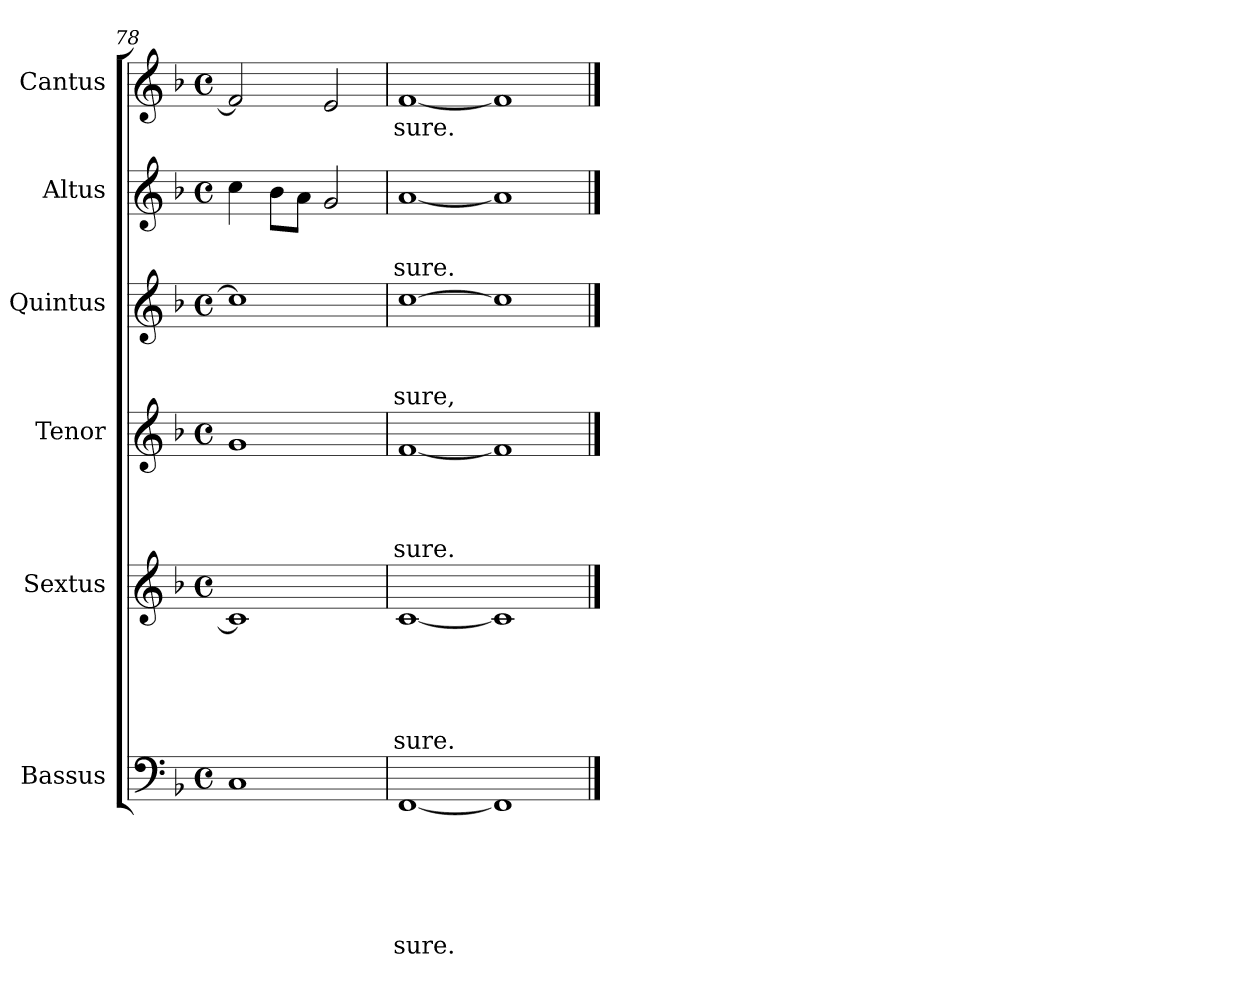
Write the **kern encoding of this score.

**kern	**text	**text	**text	**text	**text	**text	**kern	**text	**text	**text	**text	**text	**kern	**text	**text	**text	**text	**kern	**text	**text	**text	**kern	**text	**text	**kern	**text
*part6	*part6	*part6	*part6	*part6	*part6	*part6	*part5	*part5	*part5	*part5	*part5	*part5	*part4	*part4	*part4	*part4	*part4	*part3	*part3	*part3	*part3	*part2	*part2	*part2	*part1	*part1
*staff6	*staff6	*staff6	*staff6	*staff6	*staff6	*staff6	*staff5	*staff5	*staff5	*staff5	*staff5	*staff5	*staff4	*staff4	*staff4	*staff4	*staff4	*staff3	*staff3	*staff3	*staff3	*staff2	*staff2	*staff2	*staff1	*staff1
*I"Bassus	*	*	*	*	*	*	*I"Sextus	*	*	*	*	*	*I"Tenor	*	*	*	*	*I"Quintus	*	*	*	*I"Altus	*	*	*I"Cantus	*
*clefF4	*	*	*	*	*	*	*clefG2	*	*	*	*	*	*clefG2	*	*	*	*	*clefG2	*	*	*	*clefG2	*	*	*clefG2	*
*k[b-]	*	*	*	*	*	*	*k[b-]	*	*	*	*	*	*k[b-]	*	*	*	*	*k[b-]	*	*	*	*k[b-]	*	*	*k[b-]	*
*F:	*	*	*	*	*	*	*F:	*	*	*	*	*	*F:	*	*	*	*	*F:	*	*	*	*F:	*	*	*F:	*
*M4/4	*	*	*	*	*	*	*M4/4	*	*	*	*	*	*M4/4	*	*	*	*	*M4/4	*	*	*	*M4/4	*	*	*M4/4	*
*met(c)	*	*	*	*	*	*	*met(c)	*	*	*	*	*	*met(c)	*	*	*	*	*met(c)	*	*	*	*met(c)	*	*	*met(c)	*
=78	=78	=78	=78	=78	=78	=78	=78	=78	=78	=78	=78	=78	=78	=78	=78	=78	=78	=78	=78	=78	=78	=78	=78	=78	=78	=78
1C	.	.	.	.	.	.	1c]	.	.	.	.	.	1g	.	.	.	.	1cc]	.	.	.	4cc\	.	.	2f/]	.
.	.	.	.	.	.	.	.	.	.	.	.	.	.	.	.	.	.	.	.	.	.	8b-\L	.	.	.	.
.	.	.	.	.	.	.	.	.	.	.	.	.	.	.	.	.	.	.	.	.	.	8a\J	.	.	.	.
.	.	.	.	.	.	.	.	.	.	.	.	.	.	.	.	.	.	.	.	.	.	2g/	.	.	2e/	.
=79	=79	=79	=79	=79	=79	=79	=79	=79	=79	=79	=79	=79	=79	=79	=79	=79	=79	=79	=79	=79	=79	=79	=79	=79	=79	=79
!	!	!	!	!	!	!LO:LY:b	!	!	!	!	!	!LO:LY:b	!	!	!	!	!LO:LY:b	!	!	!	!LO:LY:b	!	!	!LO:LY:b	!	!LO:LY:b
[<1FF	.	.	.	.	.	-sure.	[<1c	.	.	.	.	-sure.	[<1f	.	.	.	-sure.	[>1cc	.	.	-sure,	[<1a	.	-sure.	[<1f	-sure.
1FF]	.	.	.	.	.	.	1c]	.	.	.	.	.	1f]	.	.	.	.	1cc]	.	.	.	1a]	.	.	1f]	.
==	==	==	==	==	==	==	==	==	==	==	==	==	==	==	==	==	==	==	==	==	==	==	==	==	==	==
*-	*-	*-	*-	*-	*-	*-	*-	*-	*-	*-	*-	*-	*-	*-	*-	*-	*-	*-	*-	*-	*-	*-	*-	*-	*-	*-
